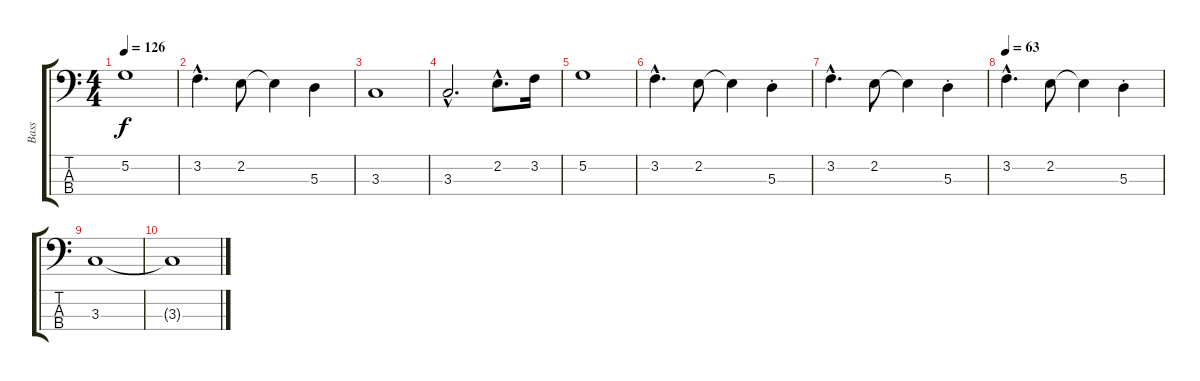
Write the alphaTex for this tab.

\track ("Bass" "Bass") {instrument electricbasspick}
\staff {score tabs}
\tuning (G2 D2 A1 E1) {hide}
\ts (4 4)
\tempo 126
\clef f4
\ks c
5.2.1{dy f} |
3.2{hac}.4{d} 2.2.8 2.2{t}.4 5.3.4 |
3.3.1 |
3.3{hac}.2{d} 2.2{hac}.8{d} 3.2.16 |
5.2.1 |
3.2{hac}.4{d} 2.2.8 2.2{t}.4 5.3{st}.4 |
3.2{hac}.4{d} 2.2.8 2.2{t}.4 5.3{st}.4 |
\tempo 63
3.2{hac}.4{d} 2.2.8 2.2{t}.4 5.3{st}.4 |
3.3.1 |
3.3{t}.1
